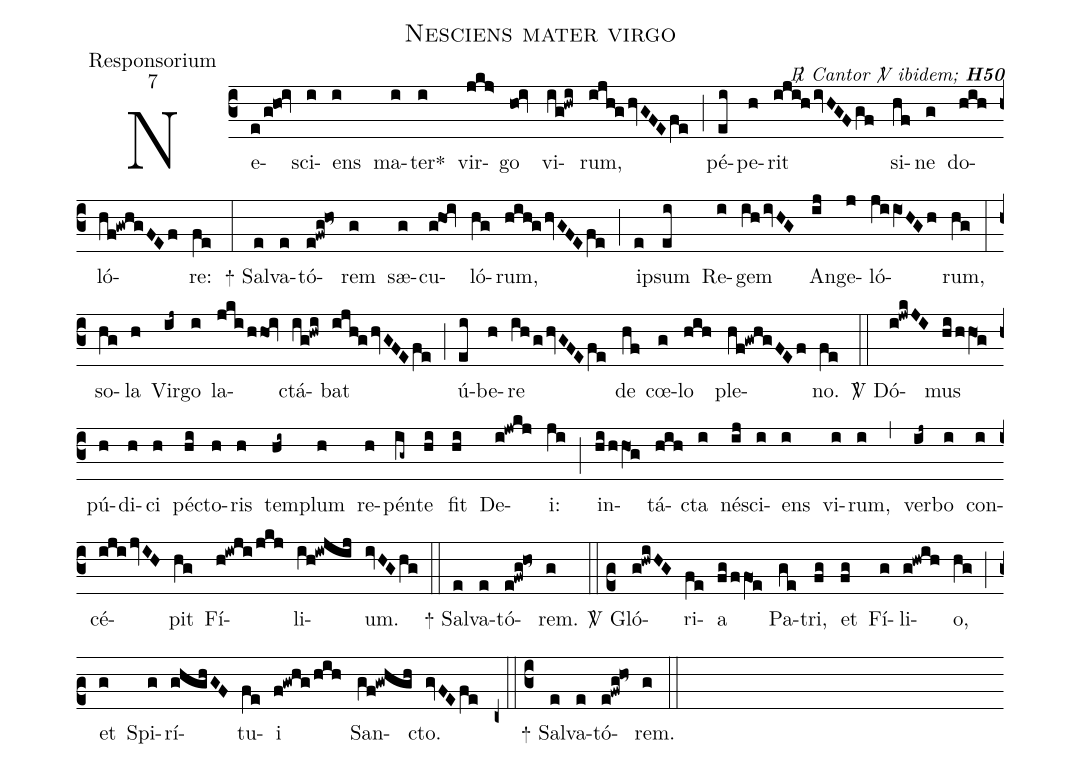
name:Nesciens mater virgo;
office-part:Responsorium;
mode:7;
commentary:{\itshape\mdseries \Rbar\  Cantor \Vbar\ ibidem;\/} {\bfseries H50};
%%
(c3)  Ne(e/g!ho0!iv)sci(i)ens(i) ma(i)ter<sp>*</sp>(i) vir(jkj>)go(ho0!iv) vi(ig!hwi)rum,(ijh!ghvGFEfe) (;)
pé(ei)pe(h)rit(iji!hivHGFgf) si(hf)ne(g) do(hih)ló(hf!gwhgFEf)re:(fe) (:)
<sp>+</sp> Sal(e)va(e)tó(e!fwg!ho~)rem(g) sæ(g)cu(g!ho1!iv)ló(hg)rum,(hih!ghvGFEfe) (;)
i(e)psum(ei) Re(i)gem(ihivHG) An(ij)ge(j)ló(jiiO1HGh)rum,(hg) (:)
so(hg)la(h) Vir(ij~)go(i) la(jki/hho1!iv)ctá(ig!hwi)bat(ijh!ghvGFEfe) (;)
ú(ei)be(h)re(ihghvGFEfe) de(hf) cœ(g)lo(hih) ple(hf!gwhgFEf)no.(fe) (::)
<sp>V/</sp> Dó(i!jwkJI)mus(hi/hhO1g) pú(h)di(h)ci(h) pé(hi)cto(h)ris(h) tem(hi~)plum(h) re(h)pén(ig~)te(hi) fit(hi) De(i!jwkj)i:(ji) (;)
in(hi/hhO1g)tá(hih)cta(i) né(ij)sci(i)ens(i) vi(i)rum,(i) (,)
ver(ij~)bo(i) con(i)cé(ijijvIH)pit(hg) Fí(h!iwji/jkj)li(ih!iwjij)um.(ivHGhg) (::)
<sp>+</sp> Sal(e)va(e)tó(e!fwg!ho~)rem.(g) (::c2)
<sp>V/</sp> Gló(g!hwiHG)ri(fe)a(fg/ffO1e) Pa(ge)tri,(fg) et(fg) Fí(g)li(g@hwih)o,(hg) (;)
et(g) Spi(g)rí(ghghGF)tu(fe)i(f!gwhg/hih) San(gf!gwhgh)cto.(gvFEfe) (z0::c3)
<sp>+</sp> Sal(e)va(e)tó(e!fwg!ho~)rem.(g) (::)
